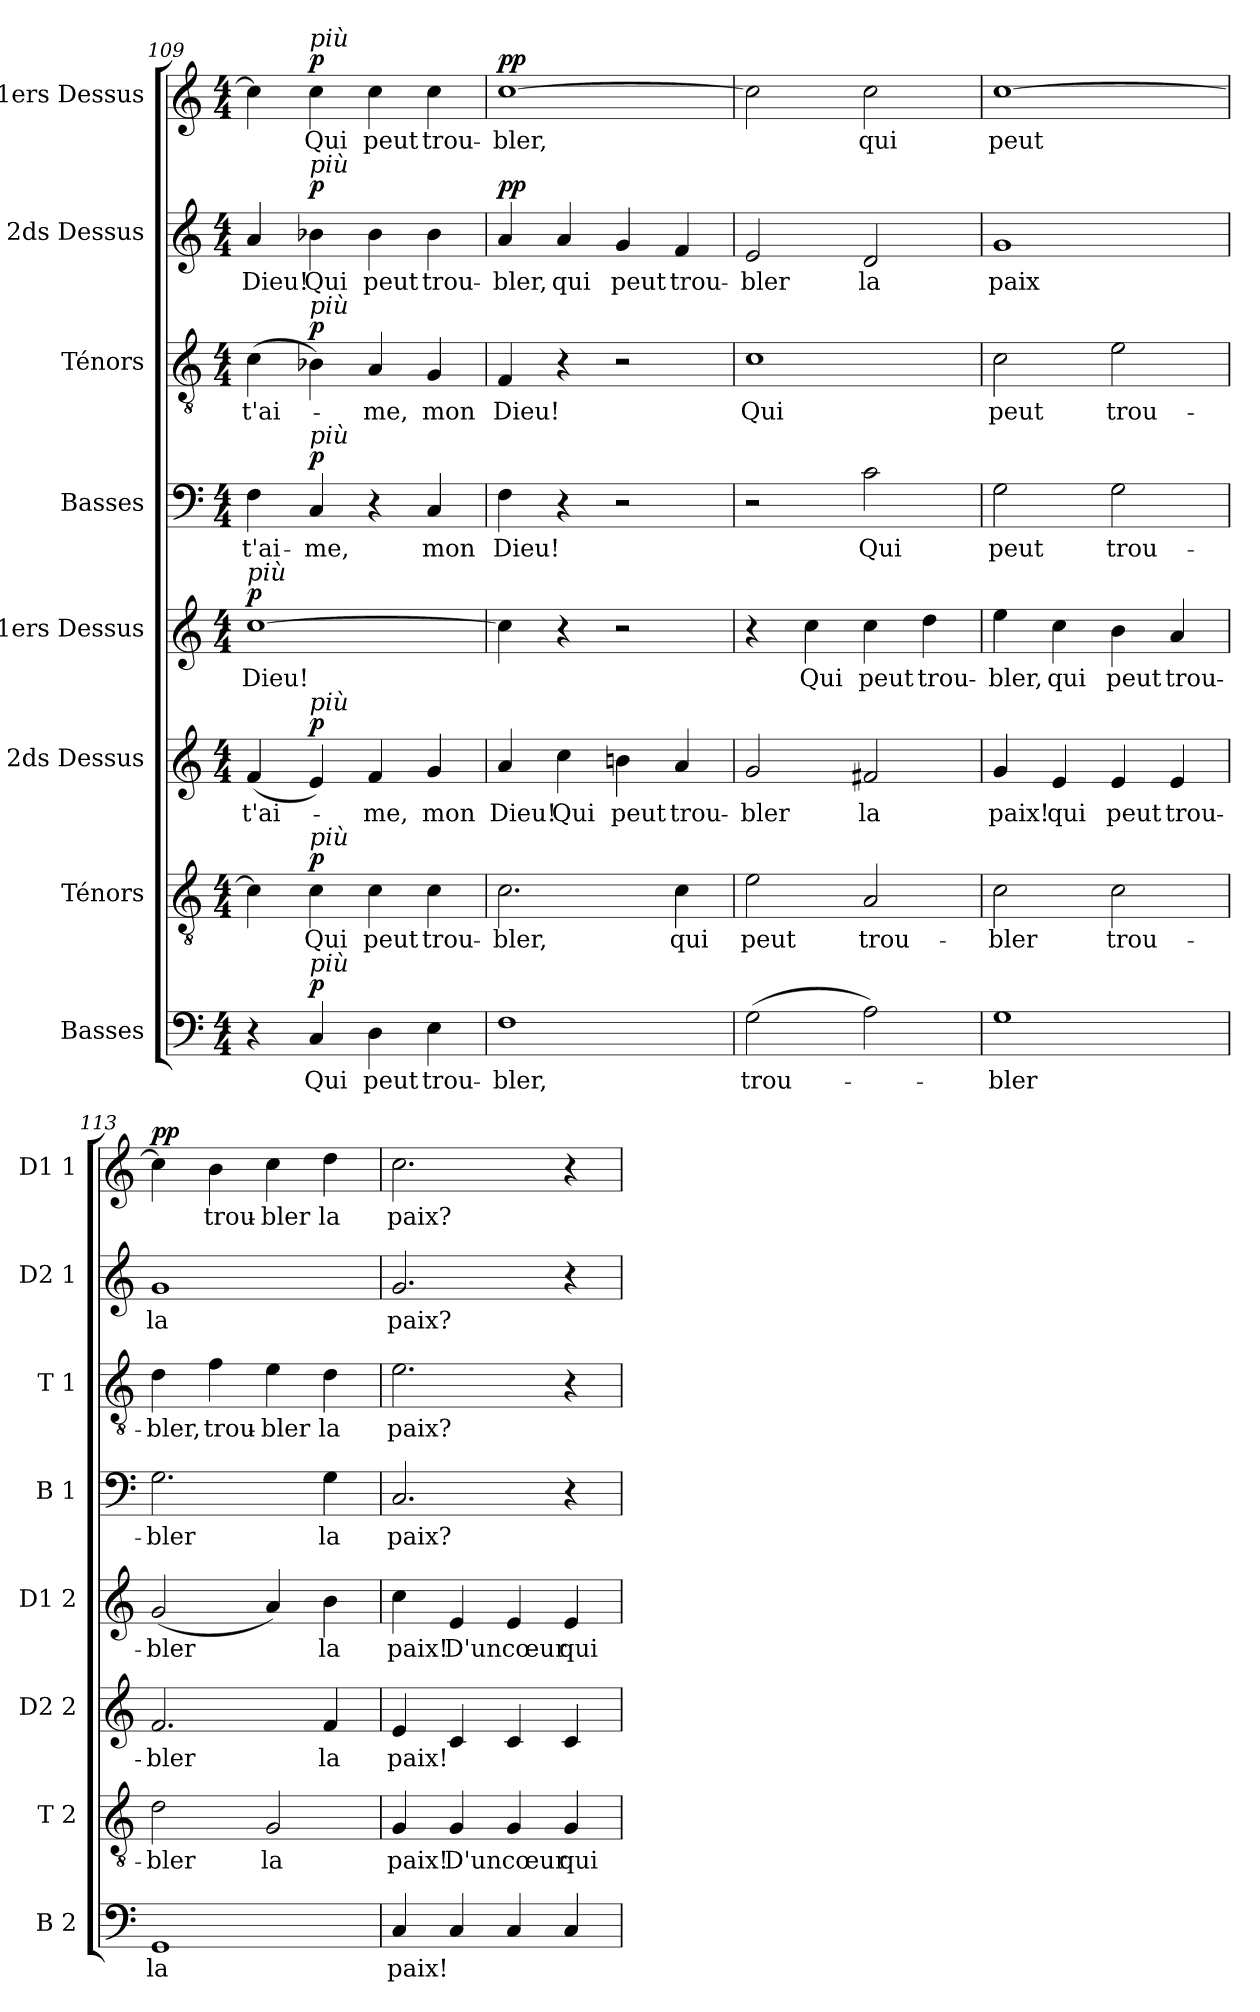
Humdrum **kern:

**kern	**text	**dynam	**kern	**text	**dynam	**kern	**text	**dynam	**kern	**text	**dynam	**kern	**text	**dynam	**kern	**text	**dynam	**kern	**text	**dynam	**kern	**text	**dynam
*part8	*part8	*part8	*part7	*part7	*part7	*part6	*part6	*part6	*part5	*part5	*part5	*part4	*part4	*part4	*part3	*part3	*part3	*part2	*part2	*part2	*part1	*part1	*part1
*staff8	*staff8	*staff8	*staff7	*staff7	*staff7	*staff6	*staff6	*staff6	*staff5	*staff5	*staff5	*staff4	*staff4	*staff4	*staff3	*staff3	*staff3	*staff2	*staff2	*staff2	*staff1	*staff1	*staff1
*I"Basses	*	*	*I"Ténors	*	*	*I"2ds Dessus	*	*	*I"1ers Dessus	*	*	*I"Basses	*	*	*I"Ténors	*	*	*I"2ds Dessus	*	*	*I"1ers Dessus	*	*
*I'B 2	*	*	*I'T 2	*	*	*I'D2 2	*	*	*I'D1 2	*	*	*I'B 1	*	*	*I'T 1	*	*	*I'D2 1	*	*	*I'D1 1	*	*
*clefF4	*	*	*clefGv2	*	*	*clefG2	*	*	*clefG2	*	*	*clefF4	*	*	*clefGv2	*	*	*clefG2	*	*	*clefG2	*	*
*k[]	*	*	*k[]	*	*	*k[]	*	*	*k[]	*	*	*k[]	*	*	*k[]	*	*	*k[]	*	*	*k[]	*	*
*M4/4	*	*	*M4/4	*	*	*M4/4	*	*	*M4/4	*	*	*M4/4	*	*	*M4/4	*	*	*M4/4	*	*	*M4/4	*	*
=109	=109	=109	=109	=109	=109	=109	=109	=109	=109	=109	=109	=109	=109	=109	=109	=109	=109	=109	=109	=109	=109	=109	=109
!	!	!	!	!	!	!	!	!	!LO:TX:a:i:t=più	!	!	!	!	!	!	!	!	!	!	!	!	!	!
!	!	!	!	!	!	!	!	!	!	!	!LO:DY:a	!	!	!	!	!	!	!	!	!	!	!	!
4r	.	.	4c\]	.	.	(4f/	t'ai-	.	[1cc	Dieu!	p	4F\	t'ai-	.	(4c\	t'ai-	.	4a/	Dieu!	.	4cc\]	.	.
!	!	!	!	!	!	!	!	!	!	!	!	!	!	!	!	!	!	!	!	!	!LO:TX:a:i:t=più	!	!
!	!	!	!	!	!	!	!	!	!	!	!	!	!	!	!	!	!	!LO:TX:a:i:t=più	!	!	!	!	!
!	!	!	!	!	!	!	!	!	!	!	!	!	!	!	!LO:TX:a:i:t=più	!	!	!	!	!	!	!	!
!	!	!	!	!	!	!	!	!	!	!	!	!LO:TX:a:i:t=più	!	!	!	!	!	!	!	!	!	!	!
!	!	!	!	!	!	!LO:TX:a:i:t=più	!	!	!	!	!	!	!	!	!	!	!	!	!	!	!	!	!
!	!	!	!LO:TX:a:i:t=più	!	!	!	!	!	!	!	!	!	!	!	!	!	!	!	!	!	!	!	!
!LO:TX:a:i:t=più	!	!	!	!	!	!	!	!	!	!	!	!	!	!	!	!	!	!	!	!	!	!	!
!	!	!LO:DY:a	!	!	!LO:DY:a	!	!	!LO:DY:a	!	!	!	!	!	!LO:DY:a	!	!	!LO:DY:a	!	!	!LO:DY:a	!	!	!LO:DY:a
4C/	Qui	p	4c\	Qui	p	4e/)	.	p	.	.	.	4C/	-me,	p	4B-X\)	.	p	4b-X\	Qui	p	4cc\	Qui	p
4D\	peut	.	4c\	peut	.	4f/	-me,	.	.	.	.	4r	.	.	4A/	-me,	.	4b-\	peut	.	4cc\	peut	.
4E\	trou-	.	4c\	trou-	.	4g/	mon	.	.	.	.	4C/	mon	.	4G/	mon	.	4b-\	trou-	.	4cc\	trou-	.
=110	=110	=110	=110	=110	=110	=110	=110	=110	=110	=110	=110	=110	=110	=110	=110	=110	=110	=110	=110	=110	=110	=110	=110
!	!	!	!	!	!	!	!	!	!	!	!	!	!	!	!	!	!	!	!	!LO:DY:a	!	!	!LO:DY:a
1F	-bler,	.	2.c\	-bler,	.	4a/	Dieu!	.	4cc\]	.	.	4F\	Dieu!	.	4F/	Dieu!	.	4a/	-bler,	pp	[1cc	-bler,	pp
.	.	.	.	.	.	4cc\	Qui	.	4r	.	.	4r	.	.	4r	.	.	4a/	qui	.	.	.	.
.	.	.	.	.	.	4bn\	peut	.	2r	.	.	2r	.	.	2r	.	.	4g/	peut	.	.	.	.
.	.	.	4c\	qui	.	4a/	trou-	.	.	.	.	.	.	.	.	.	.	4f/	trou-	.	.	.	.
!!LO:LB:g=z
=111	=111	=111	=111	=111	=111	=111	=111	=111	=111	=111	=111	=111	=111	=111	=111	=111	=111	=111	=111	=111	=111	=111	=111
(2G\	trou-	.	2e\	peut	.	2g/	-bler	.	4r	.	.	2r	.	.	1c	Qui	.	2e/	-bler	.	2cc\]	.	.
.	.	.	.	.	.	.	.	.	4cc\	Qui	.	.	.	.	.	.	.	.	.	.	.	.	.
2A\)	.	.	2A/	trou-	.	2f#X/	la	.	4cc\	peut	.	2c\	Qui	.	.	.	.	2d/	la	.	2cc\	qui	.
.	.	.	.	.	.	.	.	.	4dd\	trou-	.	.	.	.	.	.	.	.	.	.	.	.	.
=112	=112	=112	=112	=112	=112	=112	=112	=112	=112	=112	=112	=112	=112	=112	=112	=112	=112	=112	=112	=112	=112	=112	=112
1G	-bler	.	2c\	-bler	.	4g/	paix!	.	4ee\	-bler,	.	2G\	peut	.	2c\	peut	.	1g	paix	.	[1cc	peut	.
.	.	.	.	.	.	4e/	qui	.	4cc\	qui	.	.	.	.	.	.	.	.	.	.	.	.	.
.	.	.	2c\	trou-	.	4e/	peut	.	4b\	peut	.	2G\	trou-	.	2e\	trou-	.	.	.	.	.	.	.
.	.	.	.	.	.	4e/	trou-	.	4a/	trou-	.	.	.	.	.	.	.	.	.	.	.	.	.
=113	=113	=113	=113	=113	=113	=113	=113	=113	=113	=113	=113	=113	=113	=113	=113	=113	=113	=113	=113	=113	=113	=113	=113
!	!	!	!	!	!	!	!	!	!	!	!	!	!	!	!	!	!	!	!	!	!	!	!LO:DY:a
1GG	la	.	2d\	-bler	.	2.f/	-bler	.	(2g/	-bler	.	2.G\	-bler	.	4d\	-bler,	.	1g	la	.	4cc\]	.	pp
.	.	.	.	.	.	.	.	.	.	.	.	.	.	.	4f\	trou-	.	.	.	.	4b\	trou-	.
.	.	.	2G/	la	.	.	.	.	4a/)	.	.	.	.	.	4e\	-bler	.	.	.	.	4cc\	-bler	.
.	.	.	.	.	.	4f/	la	.	4b\	la	.	4G\	la	.	4d\	la	.	.	.	.	4dd\	la	.
=114	=114	=114	=114	=114	=114	=114	=114	=114	=114	=114	=114	=114	=114	=114	=114	=114	=114	=114	=114	=114	=114	=114	=114
4C/	paix!	.	4G/	paix!	.	4e/	paix!	.	4cc\	paix!	.	2.C/	paix?	.	2.e\	paix?	.	2.g/	paix?	.	2.cc\	paix?	.
4C/	.	.	4G/	D'un	.	4c/	.	.	4e/	D'un	.	.	.	.	.	.	.	.	.	.	.	.	.
4C/	.	.	4G/	cœur	.	4c/	.	.	4e/	cœur	.	.	.	.	.	.	.	.	.	.	.	.	.
4C/	.	.	4G/	qui	.	4c/	.	.	4e/	qui	.	4r	.	.	4r	.	.	4r	.	.	4r	.	.
=	=	=	=	=	=	=	=	=	=	=	=	=	=	=	=	=	=	=	=	=	=	=	=
*-	*-	*-	*-	*-	*-	*-	*-	*-	*-	*-	*-	*-	*-	*-	*-	*-	*-	*-	*-	*-	*-	*-	*-
